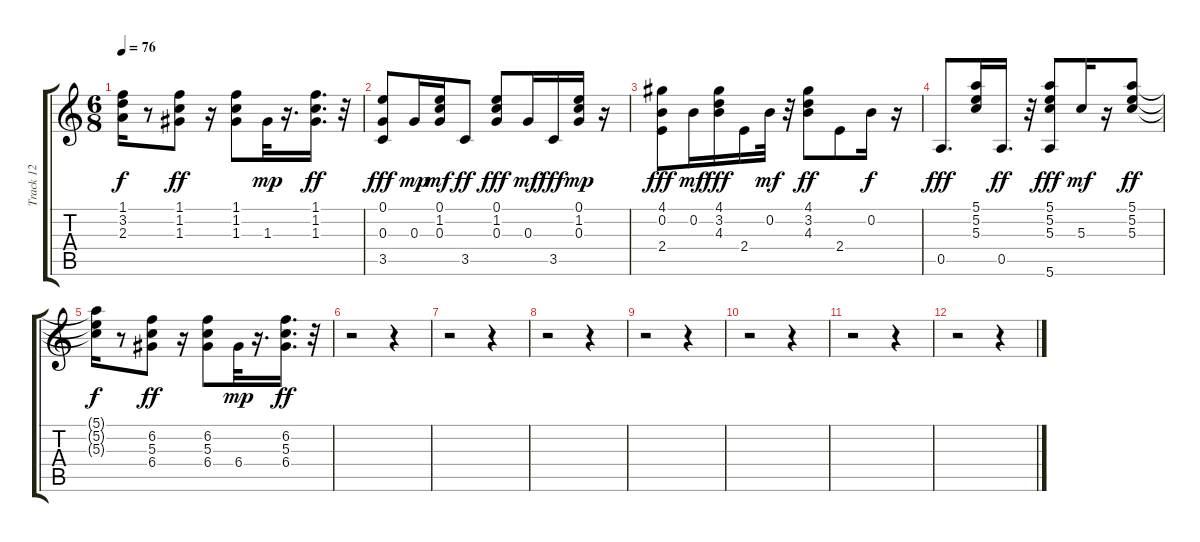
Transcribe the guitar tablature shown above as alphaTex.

\track ("Track 12" "Track 12") {instrument acousticguitarsteel}
\staff {score tabs}
\tuning (E4 B3 G3 D3 A2 E2) {hide}
\ts (6 8)
\tempo 76
\clef g2
\ks c
(1.1{t} 3.2{t} 2.3{t}).16{dy f} r.8 (1.1 1.2 1.3).8{dy ff} r.16 (1.1 1.2 1.3).8 1.3.32{dy mp} r.16{d} (1.1 1.2 1.3).16{d dy ff} r.32 |
(0.1 0.3 3.5).8{dy fff} 0.3.16{dy mp} (0.1 1.2 0.3).16{dy mf} 3.5.8{dy ff} (0.1 1.2 0.3).8{dy fff} 0.3.16{dy mf} 3.5.16{dy fff} (0.1 1.2 0.3).16{dy mp} r.16 |
(4.1 0.2 2.4).8{dy fff} 0.2.16{dy mf} (4.1 3.2 4.3).16{dy fff} 2.4.16 0.2.32{dy mf} r.32 (4.1 3.2 4.3).8{dy ff} 2.4.8 0.2.16{dy f} r.16 |
0.5.8{d dy fff} (5.1 5.2 5.3).16 0.5.16{d dy ff} r.32 (5.1 5.2 5.3 5.6).8{dy fff} 5.3.16{dy mf} r.16 (5.1 5.2 5.3).8{dy ff} |
(5.1{t} 5.2{t} 5.3{t}).16{dy f} r.8 (6.2 5.3 6.4).8{dy ff} r.16 (6.2 5.3 6.4).8 6.4.32{dy mp} r.16{d} (6.2 5.3 6.4).16{d dy ff} r.32 |
r.2 r.4 |
r.2 r.4 |
r.2 r.4 |
r.2 r.4 |
r.2 r.4 |
r.2 r.4 |
r.2 r.4
